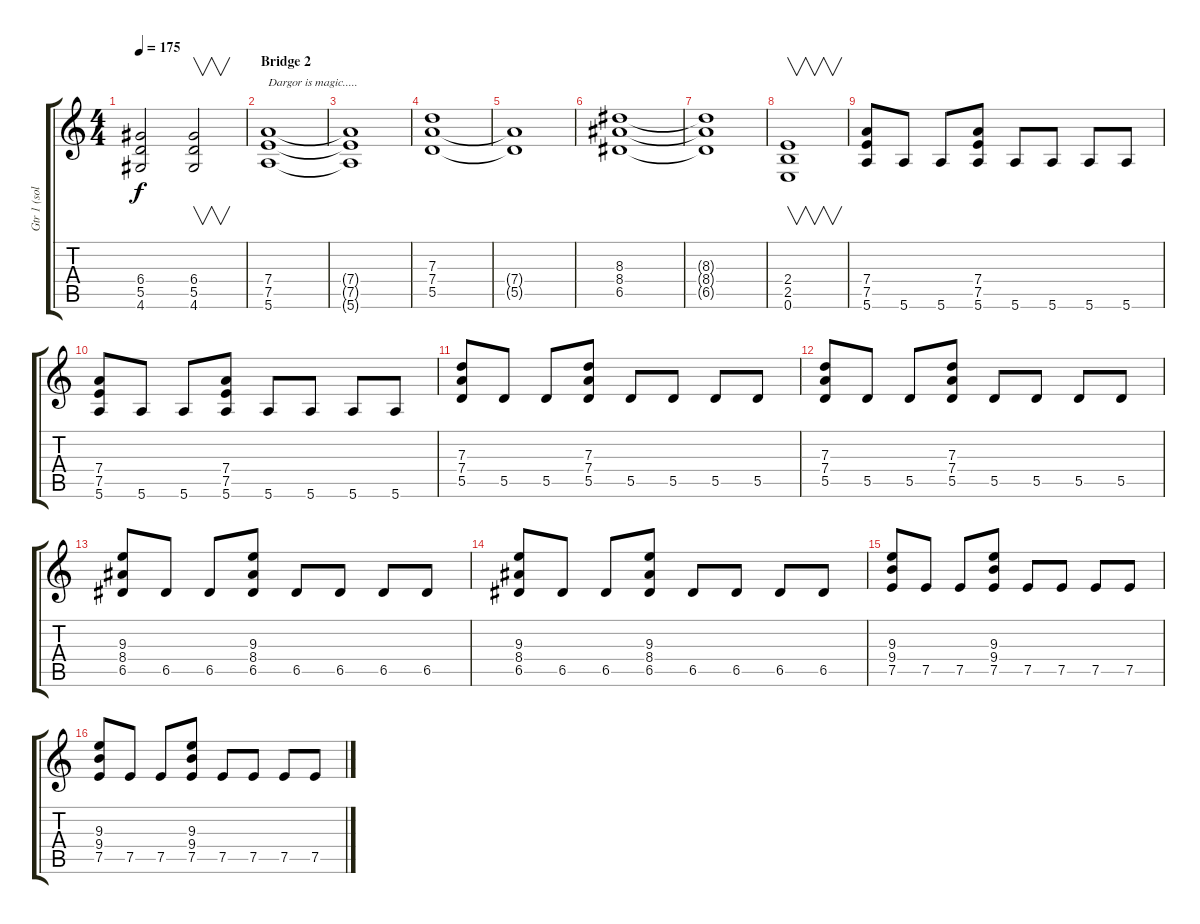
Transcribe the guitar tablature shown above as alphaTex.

\track ("Gtr 1 (solos)" "Gtr 1 (sol") {instrument overdrivenguitar}
\staff {score tabs}
\tuning (E4 B3 G3 D3 A2 E2) {hide}
\ts (4 4)
\tempo 175
\clef g2
\ks c
(6.4 5.5 4.6).2{dy f} (6.4 5.5 4.6).2{v} |
\section ("" "Bridge 2")
(7.4 7.5 5.6).1{txt "Dargor is magic....."} |
(7.4{t} 7.5{t} 5.6{t}).1 |
(7.3 7.4 5.5).1 |
(7.4{t} 5.5{t}).1 |
(8.3 8.4 6.5).1 |
(8.3{t} 8.4{t} 6.5{t}).1 |
(2.4 2.5 0.6).1{v} |
(7.4 7.5 5.6).8 5.6.8 5.6.8 (7.4 7.5 5.6).8 5.6.8 5.6.8 5.6.8 5.6.8 |
(7.4 7.5 5.6).8 5.6.8 5.6.8 (7.4 7.5 5.6).8 5.6.8 5.6.8 5.6.8 5.6.8 |
(7.3 7.4 5.5).8 5.5.8 5.5.8 (7.3 7.4 5.5).8 5.5.8 5.5.8 5.5.8 5.5.8 |
(7.3 7.4 5.5).8 5.5.8 5.5.8 (7.3 7.4 5.5).8 5.5.8 5.5.8 5.5.8 5.5.8 |
(9.3 8.4 6.5).8 6.5.8 6.5.8 (9.3 8.4 6.5).8 6.5.8 6.5.8 6.5.8 6.5.8 |
(9.3 8.4 6.5).8 6.5.8 6.5.8 (9.3 8.4 6.5).8 6.5.8 6.5.8 6.5.8 6.5.8 |
(9.3 9.4 7.5).8 7.5.8 7.5.8 (9.3 9.4 7.5).8 7.5.8 7.5.8 7.5.8 7.5.8 |
(9.3 9.4 7.5).8 7.5.8 7.5.8 (9.3 9.4 7.5).8 7.5.8 7.5.8 7.5.8 7.5.8
